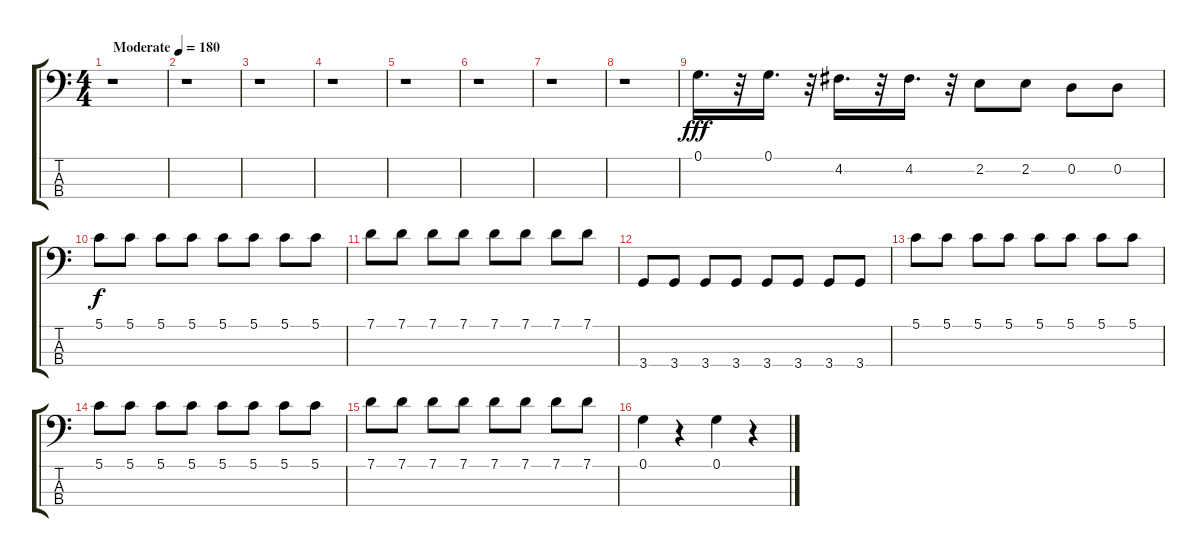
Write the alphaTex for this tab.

\track "" {instrument electricbasspick}
\staff {score tabs}
\tuning (G2 D2 A1 E1) {hide}
\ts (4 4)
\tempo (180 "Moderate")
\clef f4
\ks c
r.1{dy fff instrument electricbasspick} |
r.1 |
r.1 |
r.1 |
r.1 |
r.1 |
r.1 |
r.1 |
0.1.16{d} r.32 0.1.16{d} r.32 4.2.16{d} r.32 4.2.16{d} r.32 2.2.8 2.2.8 0.2.8 0.2.8 |
5.1.8{dy f} 5.1.8 5.1.8 5.1.8 5.1.8 5.1.8 5.1.8 5.1.8 |
7.1.8 7.1.8 7.1.8 7.1.8 7.1.8 7.1.8 7.1.8 7.1.8 |
3.4.8 3.4.8 3.4.8 3.4.8 3.4.8 3.4.8 3.4.8 3.4.8 |
5.1.8 5.1.8 5.1.8 5.1.8 5.1.8 5.1.8 5.1.8 5.1.8 |
5.1.8 5.1.8 5.1.8 5.1.8 5.1.8 5.1.8 5.1.8 5.1.8 |
7.1.8 7.1.8 7.1.8 7.1.8 7.1.8 7.1.8 7.1.8 7.1.8 |
0.1.4 r.4 0.1.4 r.4
